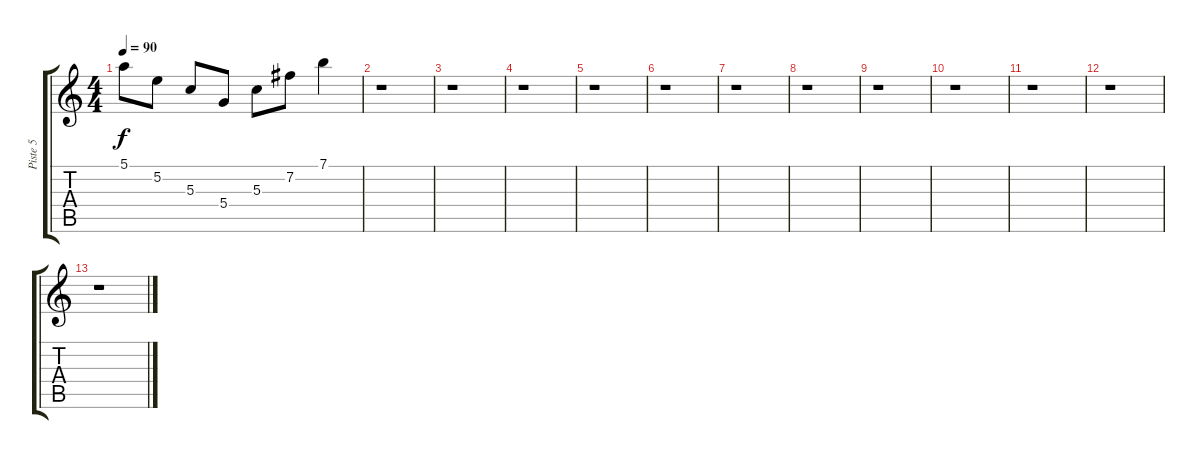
\track ("Piste 5" "Piste 5") {instrument acousticguitarsteel}
\staff {score tabs}
\tuning (E4 B3 G3 D3 A2 E2) {hide}
\ts (4 4)
\tempo 90
\clef g2
\ks c
5.1.8{dy f} 5.2.8 5.3.8 5.4.8 5.3.8 7.2.8 7.1.4 |
r.1 |
r.1 |
r.1 |
r.1 |
r.1 |
r.1 |
r.1 |
r.1 |
r.1 |
r.1 |
r.1 |
r.1
